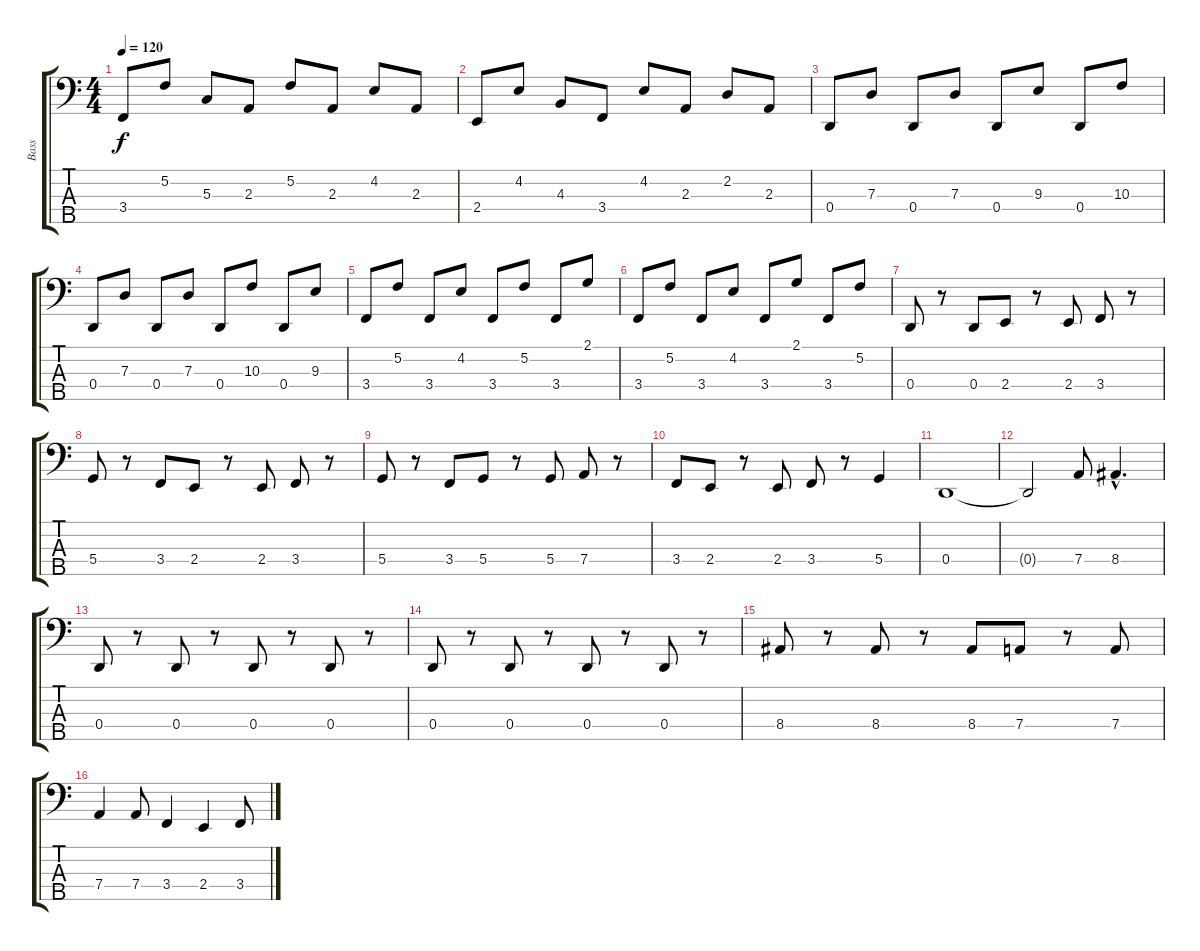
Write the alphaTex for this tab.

\track ("Bass" "Bass") {instrument electricbassfinger}
\staff {score tabs}
\tuning (F2 C2 G1 D1 A0) {hide}
\ts (4 4)
\tempo 120
\clef f4
\ks c
3.4.8{dy f} 5.2.8 5.3.8 2.3.8 5.2.8 2.3.8 4.2.8 2.3.8 |
2.4.8 4.2.8 4.3.8 3.4.8 4.2.8 2.3.8 2.2.8 2.3.8 |
0.4.8 7.3.8 0.4.8 7.3.8 0.4.8 9.3.8 0.4.8 10.3.8 |
0.4.8 7.3.8 0.4.8 7.3.8 0.4.8 10.3.8 0.4.8 9.3.8 |
3.4.8 5.2.8 3.4.8 4.2.8 3.4.8 5.2.8 3.4.8 2.1.8 |
3.4.8 5.2.8 3.4.8 4.2.8 3.4.8 2.1.8 3.4.8 5.2.8 |
0.4.8 r.8 0.4.8 2.4.8 r.8 2.4.8 3.4.8 r.8 |
5.4.8 r.8 3.4.8 2.4.8 r.8 2.4.8 3.4.8 r.8 |
5.4.8 r.8 3.4.8 5.4.8 r.8 5.4.8 7.4.8 r.8 |
3.4.8 2.4.8 r.8 2.4.8 3.4.8 r.8 5.4.4 |
0.4.1 |
0.4{t}.2 7.4.8 8.4{hac}.4{d} |
0.4.8 r.8 0.4.8 r.8 0.4.8 r.8 0.4.8 r.8 |
0.4.8 r.8 0.4.8 r.8 0.4.8 r.8 0.4.8 r.8 |
8.4.8 r.8 8.4.8 r.8 8.4.8 7.4.8 r.8 7.4.8 |
7.4.4 7.4.8 3.4.4 2.4.4 3.4.8
